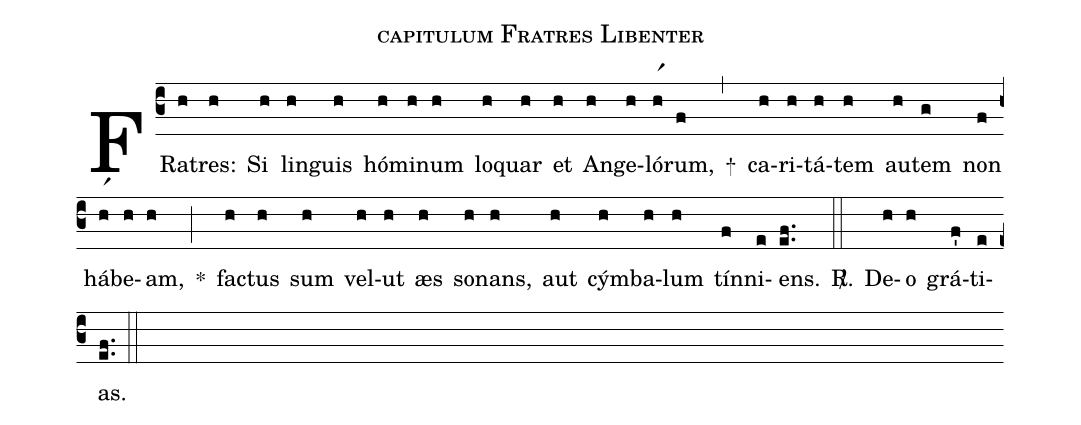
name: capitulum Fratres Libenter;
%%
(c3)
FRa(h)tres:(h) Si(h) lin(h)guis(h) hó(h)mi(h)num(h) lo(h)quar(h) et(h) An(h)ge(h)ló(hr1)rum,(f) +(,)
ca(h)ri(h)tá(h)tem(h) au(h)tem(g) non(f) há(hr1)be(h)am,(h) *(;)
fac(h)tus(h) sum(h) vel(h)ut(h) æs(h) so(h)nans,(h) aut(h) cým(h)ba(h)lum(h) tín(f)ni(e)ens.(ef..) <sp>R/</sp>.(::)
De(h)o(h) grá(f')ti(e)as.(e.f.) (::)
